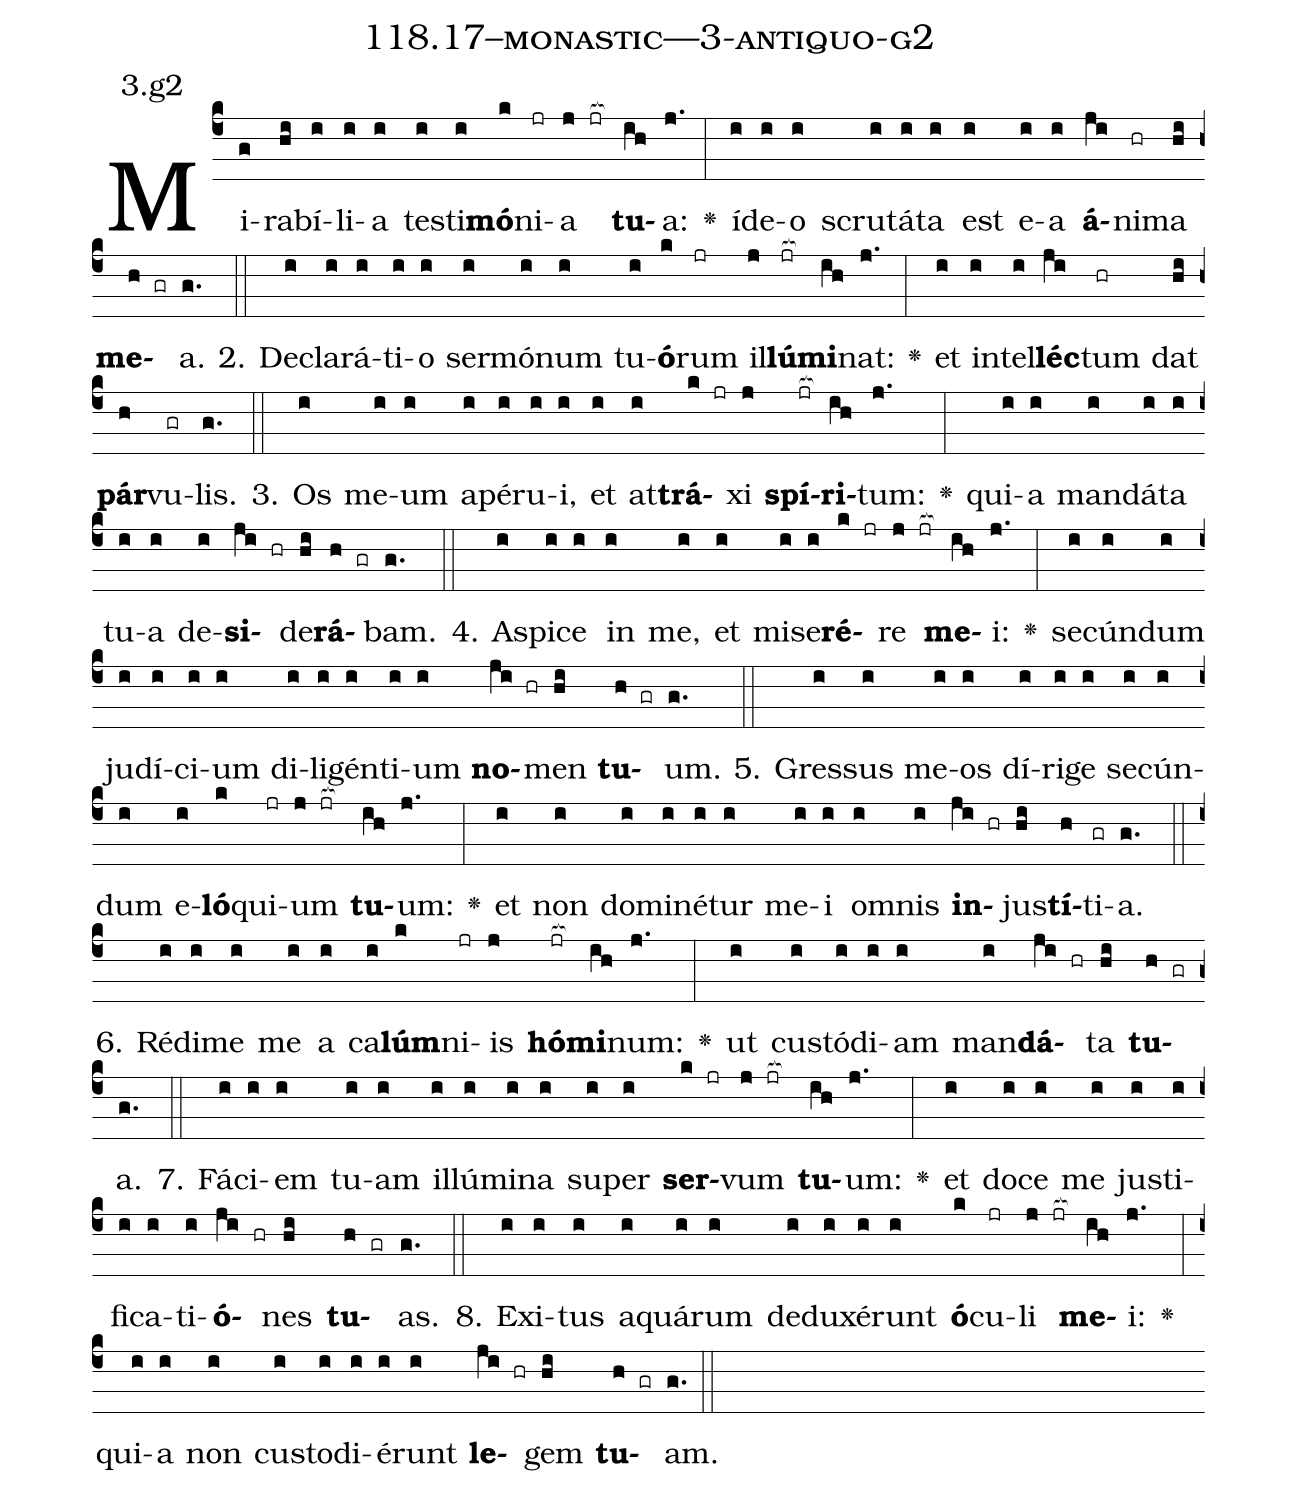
name: 118.17--monastic---3-antiquo-g2;
annotation: 3.g2;
%%
(c4)Mi(g)ra(hi)bí(i)li(i)a(i) tes(i)ti(i)<b>mó</b>(k)ni(jr)a(j jr[ocb:1{]) <b>tu</b>(ih[ocb:0}])a:(j.) <v>\greheightstar</v>(:) íd(i)e(i)o(i) scru(i)tá(i)ta(i) est(i) e(i)a(i) <b>á</b>(ji)ni(hr)ma(hi) <b>me</b>(h gr)a.(g.) (::)
2. De(i)cla(i)rá(i)ti(i)o(i) ser(i)mó(i)num(i) tu(i)<b>ó</b>(k)rum(jr) il(j)<b>lú</b>(jr[ocb:1{])<b>mi</b>(ih[ocb:0}])nat:(j.) <v>\greheightstar</v>(:) et(i) in(i)tel(i)<b>léc</b>(ji)tum(hr) dat(hi) <b>pár</b>(h)vu(gr)lis.(g.) (::)
3. Os(i) me(i)um(i) a(i)pé(i)ru(i)i,(i) et(i) at(i)<b>trá</b>(k jr)xi(j) <b>spí</b>(jr[ocb:1{])<b>ri</b>(ih[ocb:0}])tum:(j.) <v>\greheightstar</v>(:) qui(i)a(i) man(i)dá(i)ta(i) tu(i)a(i) de(i)<b>si</b>(ji hr)de(hi)<b>rá</b>(h gr)bam.(g.) (::)
4. A(i)spi(i)ce(i) in(i) me,(i) et(i) mi(i)se(i)<b>ré</b>(k jr)re(j jr[ocb:1{]) <b>me</b>(ih[ocb:0}])i:(j.) <v>\greheightstar</v>(:) se(i)cún(i)dum(i) ju(i)dí(i)ci(i)um(i) di(i)li(i)gén(i)ti(i)um(i) <b>no</b>(ji hr)men(hi) <b>tu</b>(h gr)um.(g.) (::)
5. Gres(i)sus(i) me(i)os(i) dí(i)ri(i)ge(i) se(i)cún(i)dum(i) e(i)<b>ló</b>(k)qui(jr)um(j jr[ocb:1{]) <b>tu</b>(ih[ocb:0}])um:(j.) <v>\greheightstar</v>(:) et(i) non(i) do(i)mi(i)né(i)tur(i) me(i)i(i) om(i)nis(i) <b>in</b>(ji hr)jus(hi)<b>tí</b>(h)ti(gr)a.(g.) (::)
6. Réd(i)i(i)me(i) me(i) a(i) ca(i)<b>lúm</b>(k)ni(jr)is(j) <b>hó</b>(jr[ocb:1{])<b>mi</b>(ih[ocb:0}])num:(j.) <v>\greheightstar</v>(:) ut(i) cus(i)tó(i)di(i)am(i) man(i)<b>dá</b>(ji hr)ta(hi) <b>tu</b>(h gr)a.(g.) (::)
7. Fá(i)ci(i)em(i) tu(i)am(i) il(i)lú(i)mi(i)na(i) su(i)per(i) <b>ser</b>(k jr)vum(j jr[ocb:1{]) <b>tu</b>(ih[ocb:0}])um:(j.) <v>\greheightstar</v>(:) et(i) do(i)ce(i) me(i) jus(i)ti(i)fi(i)ca(i)ti(i)<b>ó</b>(ji hr)nes(hi) <b>tu</b>(h gr)as.(g.) (::)
8. Ex(i)i(i)tus(i) a(i)quá(i)rum(i) de(i)du(i)xé(i)runt(i) <b>ó</b>(k)cu(jr)li(j jr[ocb:1{]) <b>me</b>(ih[ocb:0}])i:(j.) <v>\greheightstar</v>(:) qui(i)a(i) non(i) cus(i)to(i)di(i)é(i)runt(i) <b>le</b>(ji hr)gem(hi) <b>tu</b>(h gr)am.(g.) (::)
